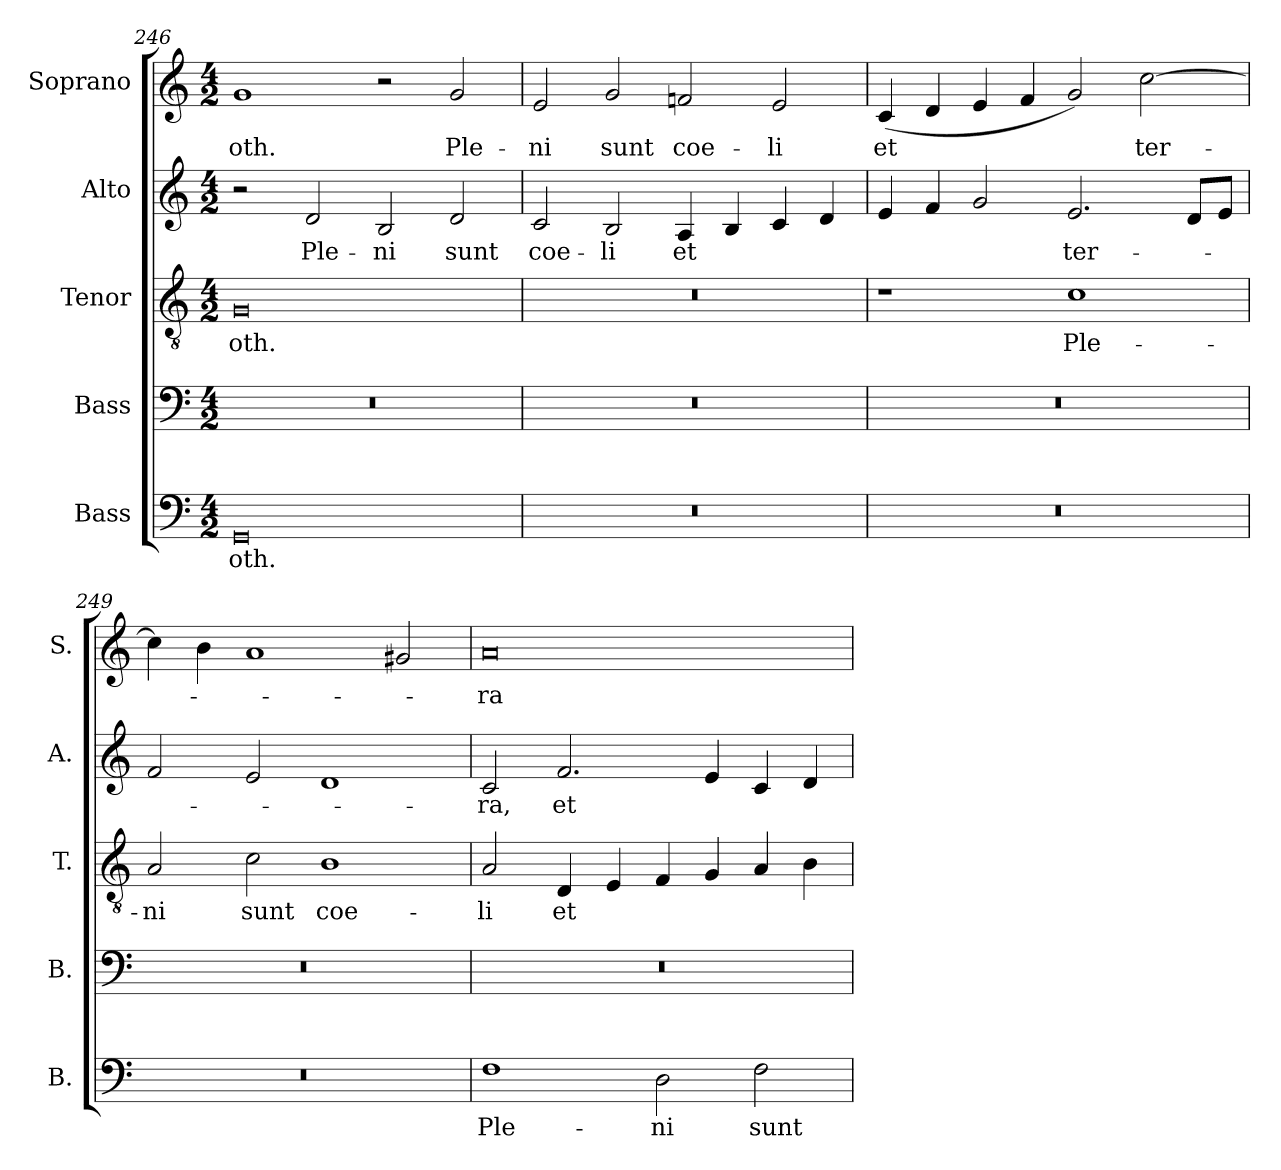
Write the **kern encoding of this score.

**kern	**text	**kern	**kern	**text	**kern	**text	**kern	**text
*part5	*part5	*part4	*part3	*part3	*part2	*part2	*part1	*part1
*staff5	*staff5	*staff4	*staff3	*staff3	*staff2	*staff2	*staff1	*staff1
*I"Bass	*	*I"Bass	*I"Tenor	*	*I"Alto	*	*I"Soprano	*
*I'B.	*	*I'B.	*I'T.	*	*I'A.	*	*I'S.	*
*clefF4	*	*clefF4	*clefGv2	*	*clefG2	*	*clefG2	*
*	*	*	*ITrd7c12	*	*	*	*	*
*k[]	*	*k[]	*k[]	*	*k[]	*	*k[]	*
*C:	*	*C:	*C:	*	*C:	*	*C:	*
*M4/2	*	*M4/2	*M4/2	*	*M4/2	*	*M4/2	*
=246	=246	=246	=246	=246	=246	=246	=246	=246
!	!LO:LY:b:color=#000000	!LO:N:vis=1	!	!	!	!	!	!
!	!	!	!	!LO:LY:b:color=#000000	!	!	!	!
!	!	!	!	!	!	!	!	!LO:LY:b:color=#000000
0GGi	-oth.	0r	0GGi	-oth.	2r	.	1gi	-oth.
!	!	!	!	!	!	!LO:LY:b:color=#000000	!	!
.	.	.	.	.	2di/	Ple-	.	.
!	!	!	!	!	!	!LO:LY:b:color=#000000	!	!
.	.	.	.	.	2Bi/	-ni	2r	.
!	!	!	!	!	!	!LO:LY:b:color=#000000	!	!
!	!	!	!	!	!	!	!	!LO:LY:b:color=#000000
.	.	.	.	.	2di/	sunt	2gi/	Ple-
=247	=247	=247	=247	=247	=247	=247	=247	=247
!LO:N:vis=1	!	!LO:N:vis=1	!LO:N:vis=1	!	!	!	!	!
!	!	!	!	!	!	!LO:LY:b:color=#000000	!	!
!	!	!	!	!	!	!	!	!LO:LY:b:color=#000000
0r	.	0r	0r	.	2ci/	coe-	2ei/	-ni
!	!	!	!	!	!	!LO:LY:b:color=#000000	!	!
!	!	!	!	!	!	!	!	!LO:LY:b:color=#000000
.	.	.	.	.	2Bi/	-li	2gi/	sunt
!	!	!	!	!	!	!LO:LY:b:color=#000000	!	!
!	!	!	!	!	!	!	!	!LO:LY:b:color=#000000
.	.	.	.	.	4Ai/	et	2fni/	coe-
.	.	.	.	.	4Bi/	.	.	.
!	!	!	!	!	!	!	!	!LO:LY:b:color=#000000
.	.	.	.	.	4ci/	.	2ei/	-li
.	.	.	.	.	4di/	.	.	.
=248	=248	=248	=248	=248	=248	=248	=248	=248
!LO:N:vis=1	!	!LO:N:vis=1	!	!	!	!	!	!
!	!	!	!	!	!	!	!	!LO:LY:b:color=#000000
0r	.	0r	1r	.	4ei/	.	(4ci/	et
.	.	.	.	.	4fi/	.	4di/	.
.	.	.	.	.	2gi/	.	4ei/	.
.	.	.	.	.	.	.	4fi/	.
!	!	!	!	!LO:LY:b:color=#000000	!	!	!	!
!	!	!	!	!	!	!LO:LY:b:color=#000000	!	!
.	.	.	1Ci	Ple-	2.ei/	ter-	2gi/)	.
!	!	!	!	!	!	!	!	!LO:LY:b:color=#000000
.	.	.	.	.	.	.	[2cci\	ter-
.	.	.	.	.	8di/L	.	.	.
.	.	.	.	.	8ei/J	.	.	.
!!LO:LB:g=z
=249	=249	=249	=249	=249	=249	=249	=249	=249
!LO:N:vis=1	!	!LO:N:vis=1	!	!	!	!	!	!
!	!	!	!	!LO:LY:b:color=#000000	!	!	!	!
0r	.	0r	2AAi/	-ni	2fi/	.	4cci\]	.
.	.	.	.	.	.	.	4bi\	.
!	!	!	!	!LO:LY:b:color=#000000	!	!	!	!
.	.	.	2Ci\	sunt	2ei/	.	1ai	.
!	!	!	!	!LO:LY:b:color=#000000	!	!	!	!
.	.	.	1BBi	coe-	1di	.	.	.
.	.	.	.	.	.	.	2g#Xi/	.
=250	=250	=250	=250	=250	=250	=250	=250	=250
!	!LO:LY:b:color=#000000	!LO:N:vis=1	!	!	!	!	!	!
!	!	!	!	!LO:LY:b:color=#000000	!	!	!	!
!	!	!	!	!	!	!LO:LY:b:color=#000000	!	!
!	!	!	!	!	!	!	!	!LO:LY:b:color=#000000
1Fi	Ple-	0r	2AAi/	-li	2ci/	-ra,	0ai	-ra
!	!	!	!	!LO:LY:b:color=#000000	!	!	!	!
!	!	!	!	!	!	!LO:LY:b:color=#000000	!	!
.	.	.	4DDi/	et	2.fi/	et	.	.
.	.	.	4EEi/	.	.	.	.	.
!	!LO:LY:b:color=#000000	!	!	!	!	!	!	!
2Di\	-ni	.	4FFi/	.	.	.	.	.
.	.	.	4GGi/	.	4ei/	.	.	.
!	!LO:LY:b:color=#000000	!	!	!	!	!	!	!
2Fi\	sunt	.	4AAi/	.	4ci/	.	.	.
.	.	.	4BBi\	.	4di/	.	.	.
=	=	=	=	=	=	=	=	=
*-	*-	*-	*-	*-	*-	*-	*-	*-
